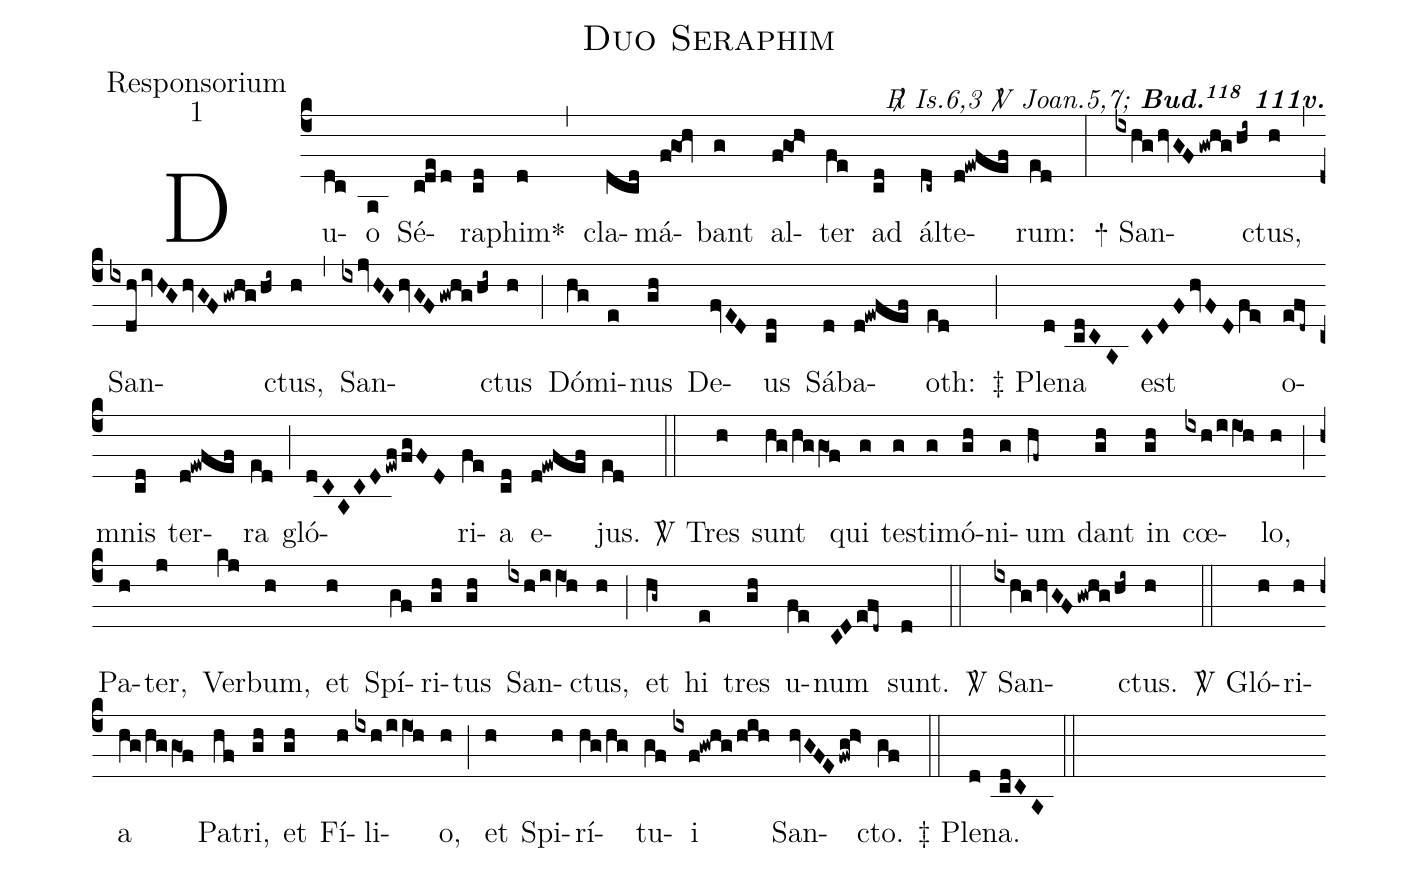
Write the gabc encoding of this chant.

name:Duo Seraphim;
office-part:Responsorium;
mode:1;
commentary:{\itshape\mdseries \Rbar\ Is.6,3  \Vbar\ Joan.5,7;\/} {\bfseries Bud.\textsuperscript{118} 111v.};
%%
(c4)  Du(dc)o(a) Sé(cded)ra(cd)phim<sp>*</sp>(d) (,)
cla(dcd)má(f!go1!hv)bant(g) al(f!go1!h>)ter(fe) ad(cd) ál(dc~)te(d!ewfef)rum:(ed) (:)
<sp>+</sp> San(ixhghvGFgwhg/hi~)ctus,(h) (,)
San(ixdhivHGhvGFgwhg/hi~)ctus,(h) (,)
San(ixjvHGhvGFgwhg/hi~)ctus(h) (;)
Dó(hg)mi(e)nus(gh) De(fvED)us(cd) Sá(d)ba(d!ewfef)oth:(ed) (;)
<v>\ddag\ </v> Ple(d)na(cdCA) est(C2D2F2hvFDfe>) o(efd~)mnis(cd) ter(d!ewfef)ra(ed) (;)
gló(dC2A2CDewffgFD)ri(fe)a(cd) e(d!ewfef)jus.(ed) (::)
<sp>V/</sp> Tres(h) sunt(hg/hggO1f) qui(g) tes(g)ti(g)mó(gh)ni(g)um(hf~) dant(gh) in(gh) cœ(ixh/iiO1h)lo,(h) (;)
Pa(h)ter,(j) Ver(kj)bum,(h) et(h) Spí(gf)ri(gh)tus(gh) San(ixh/iiO1h)ctus,(h) (;)
et(hg~) hi(e) tres(gh) u(fe)num(CDefd~) sunt.(d) (::)
<sp>V/</sp> San(ixhghvGFgwhg/hi~)ctus.(h) (::)
<sp>V/</sp> Gló(h)ri(h)a(hg/hggO1f) Pa(hf)tri,(gh) et(gh) Fí(h)li(ixh/iiO1!h)o,(h) (;)
et(h) Spi(h)rí(hg/hg)tu(gf)i(ixf!gwhg/hih) San(hvGFEfwg!h>)cto.(gf) (::)
<v>\ddag\ </v> Ple(d)na.(cdCA)   (::)
